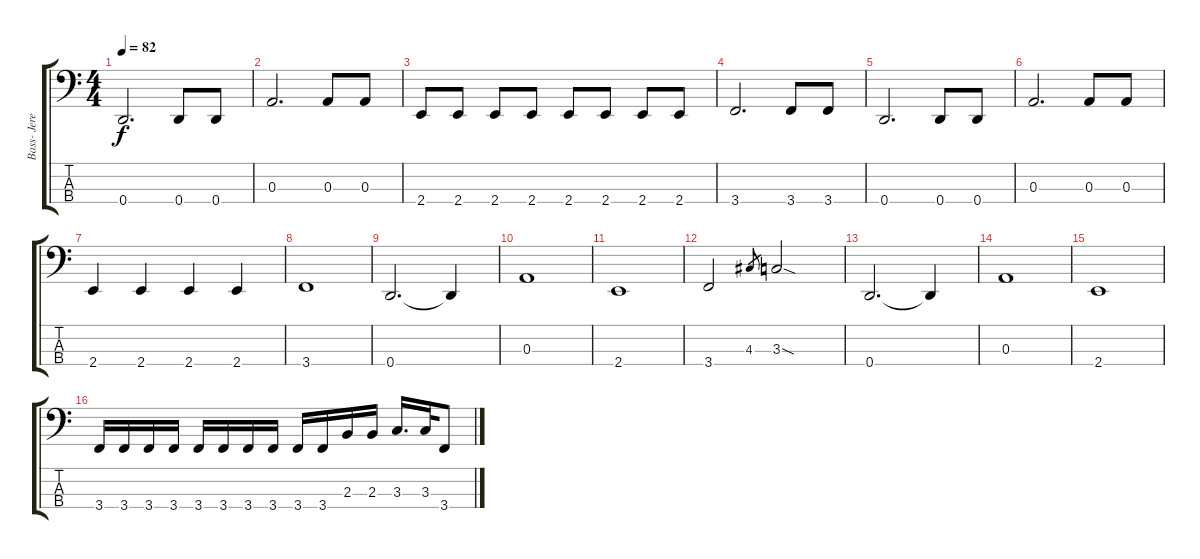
\track ("Bass- Jeremy Davis" "Bass- Jere") {instrument electricbassfinger}
\staff {score tabs}
\tuning (G2 D2 A1 D1) {hide}
\ts (4 4)
\tempo 82
\clef f4
\ks c
0.4.2{d dy f} 0.4.8 0.4.8 |
0.3.2{d} 0.3.8 0.3.8 |
2.4.8 2.4.8 2.4.8 2.4.8 2.4.8 2.4.8 2.4.8 2.4.8 |
3.4.2{d} 3.4.8 3.4.8 |
0.4.2{d} 0.4.8 0.4.8 |
0.3.2{d} 0.3.8 0.3.8 |
2.4.4 2.4.4 2.4.4 2.4.4 |
3.4.1 |
0.4.2{d} 0.4{t}.4 |
0.3.1 |
2.4.1 |
3.4.2 4.3.8{gr} 3.3{sod}.2 |
0.4.2{d} 0.4{t}.4 |
0.3.1 |
2.4.1 |
3.4.16 3.4.16 3.4.16 3.4.16 3.4.16 3.4.16 3.4.16 3.4.16 3.4.16 3.4.16 2.3.16 2.3.16 3.3.16{d} 3.3.32 3.4.8
